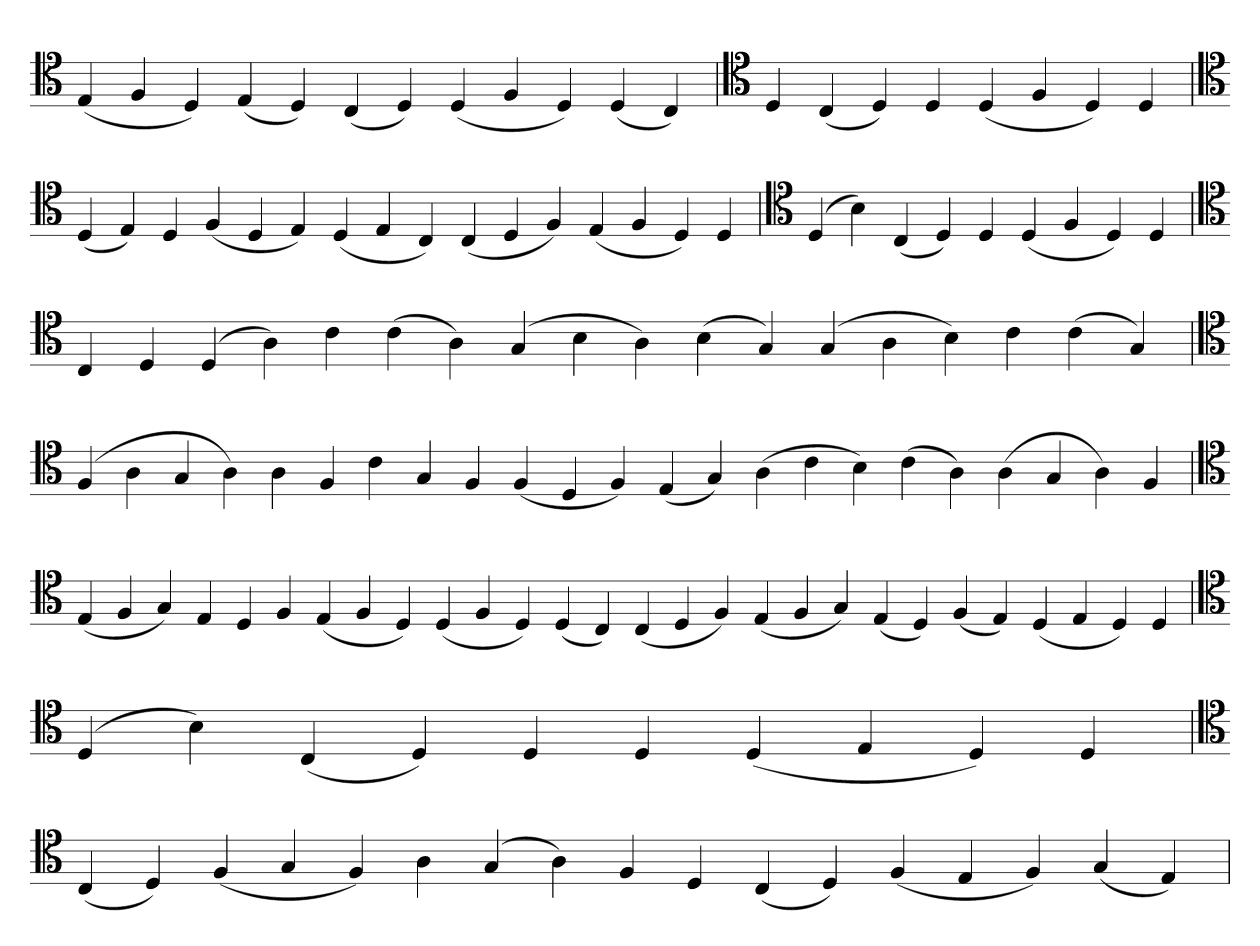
**kern
*part1
*staff1
*clefC4
=
(4E
4F
4D)
(4E
4D)
(4C
4D)
(4D
4F
4D)
(4D
4C)
=`
*clefC4
4D
(4C
4D)
4D
(4D
4F
4D)
4D
=
*clefC4
(4D
4E)
4D
(4F
4D
4E)
(4D
4E
4C)
(4C
4D
4F)
(4E
4F
4D)
4D
=`
*clefC4
(4D
4B)
(4C
4D)
4D
(4D
4F
4D)
4D
=
*clefC4
4C
4D
(4D
4A)
4c
(4c
4A)
(4G
4B
4A)
(4B
4G)
(4G
4A
4B)
4c
(4c
4G)
=`
*clefC4
(4F
4A
4G
4A)
4A
4F
4c
4G
4F
(4F
4D
4F)
(4E
4G)
(4A
4c
4B)
(4c
4A)
(4A
4G
4A)
4F
='
*clefC4
(4E
4F
4G)
4E
4D
4F
(4E
4F
4D)
(4D
4F
4D)
(4D
4C)
(4C
4D
4F)
(4E
4F
4G)
(4E
4D)
(4F
4E)
(4D
4E
4D)
4D
=`
*clefC4
(4D
4B)
(4C
4D)
4D
4D
(4D
4E
4D)
4D
=
*clefC4
(4C
4D)
(4F
4G
4F)
4A
(4G
4A)
4F
4D
(4C
4D)
(4F
4E
4F)
(4G
4E)
=`
*-
